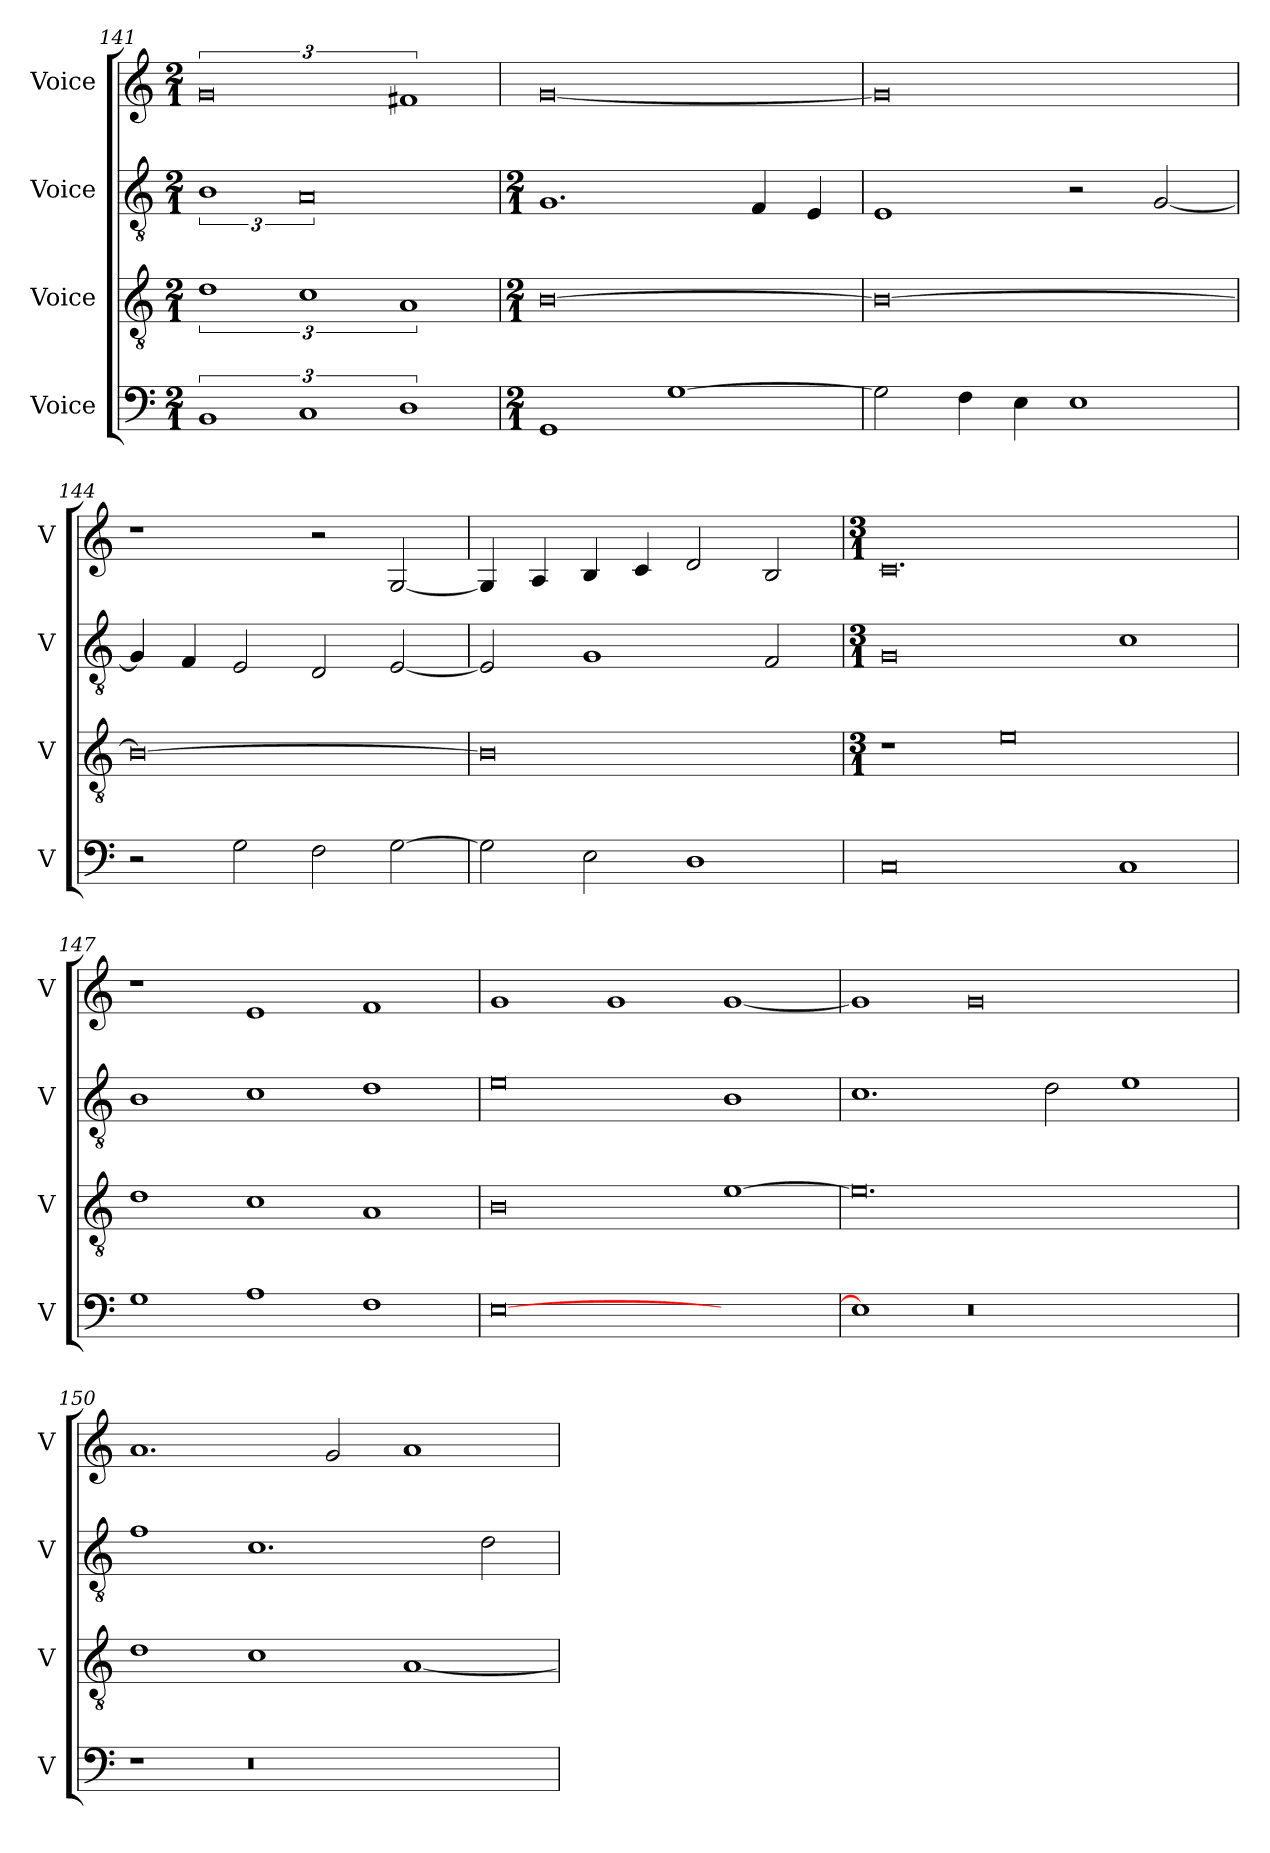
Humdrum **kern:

**kern	**kern	**kern	**kern
*part4	*part3	*part2	*part1
*staff4	*staff3	*staff2	*staff1
*I"Voice	*I"Voice	*I"Voice	*I"Voice
*I'V	*I'V	*I'V	*I'V
*clefF4	*clefGv2	*clefGv2	*clefG2
*k[]	*k[]	*k[]	*k[]
*M2/1	*M2/1	*M2/1	*M2/1
=141	=141	=141	=141
3%2BB	3%2d	3%2B	3%4g
3%2C	3%2c	3%4A	.
3%2D	3%2A	.	3%2f#X
=142	=142	=142	=142
*M2/1	*M2/1	*M2/1	*
1GG	[0B	1.G	[0g
[1G	.	.	.
.	.	4F/	.
.	.	4E/	.
!!LO:LB:g=z
=143	=143	=143	=143
2G\]	0B_	1E	0g]
4F\	.	.	.
4E\	.	.	.
1E	.	2r	.
.	.	[2G/	.
=144	=144	=144	=144
2r	0B_	4G/]	1r
.	.	4F/	.
2G\	.	2E/	.
2F\	.	2D/	2r
[2G\	.	[2E/	[2G/
=145	=145	=145	=145
2G\]	0B]	2E/]	4G/]
.	.	.	4A/
2E\	.	1G	4B/
.	.	.	4c/
1D	.	.	2d/
.	.	2F/	2B/
=146	=146	=146	=146
*	*M3/1	*M3/1	*M3/1
0C	1r	0G	0.c
.	0e	.	.
1C	.	1c	.
=147	=147	=147	=147
1G	1d	1B	1r
1A	1c	1c	1e
1F	1A	1d	1f
=148	=148	=148	=148
[0E	0B	0e	1g
.	.	.	1g
1ryy	[1e	1B	[1g
!!LO:LB:g=z
=149	=149	=149	=149
1E]	0.e]	1.c	1g]
0r	.	.	0g
.	.	2d\	.
.	.	1e	.
=150	=150	=150	=150
1r	1d	1f	1.a
0r	1c	1.c	.
.	.	.	2g/
.	[1A	.	1a
.	.	2d\	.
=	=	=	=
*-	*-	*-	*-
